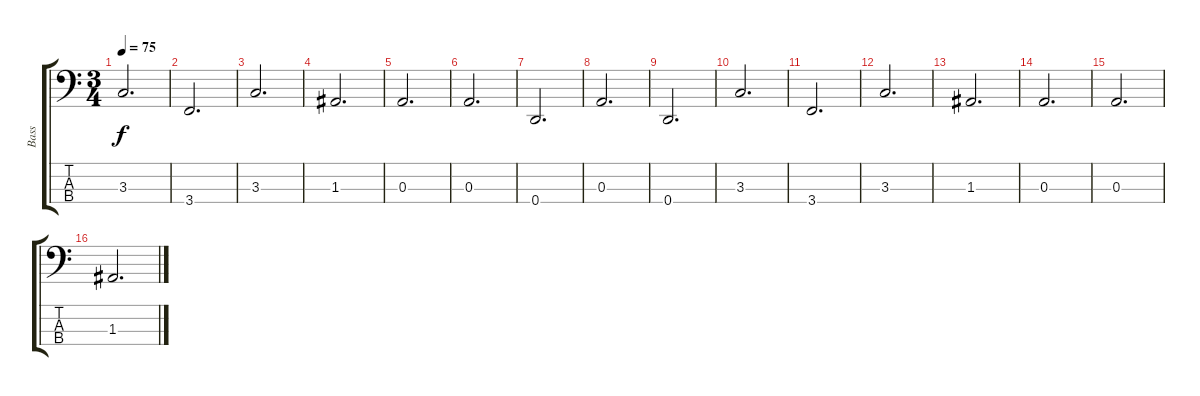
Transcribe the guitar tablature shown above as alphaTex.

\track ("Bass" "Bass") {instrument electricbassfinger}
\staff {score tabs}
\tuning (G2 D2 A1 D1) {hide}
\ts (3 4)
\tempo 75
\clef f4
\ks c
3.3.2{d dy f} |
3.4.2{d} |
3.3.2{d} |
1.3.2{d} |
0.3.2{d} |
0.3.2{d} |
0.4.2{d} |
0.3.2{d} |
0.4.2{d} |
3.3.2{d} |
3.4.2{d} |
3.3.2{d} |
1.3.2{d} |
0.3.2{d} |
0.3.2{d} |
1.3.2{d}
